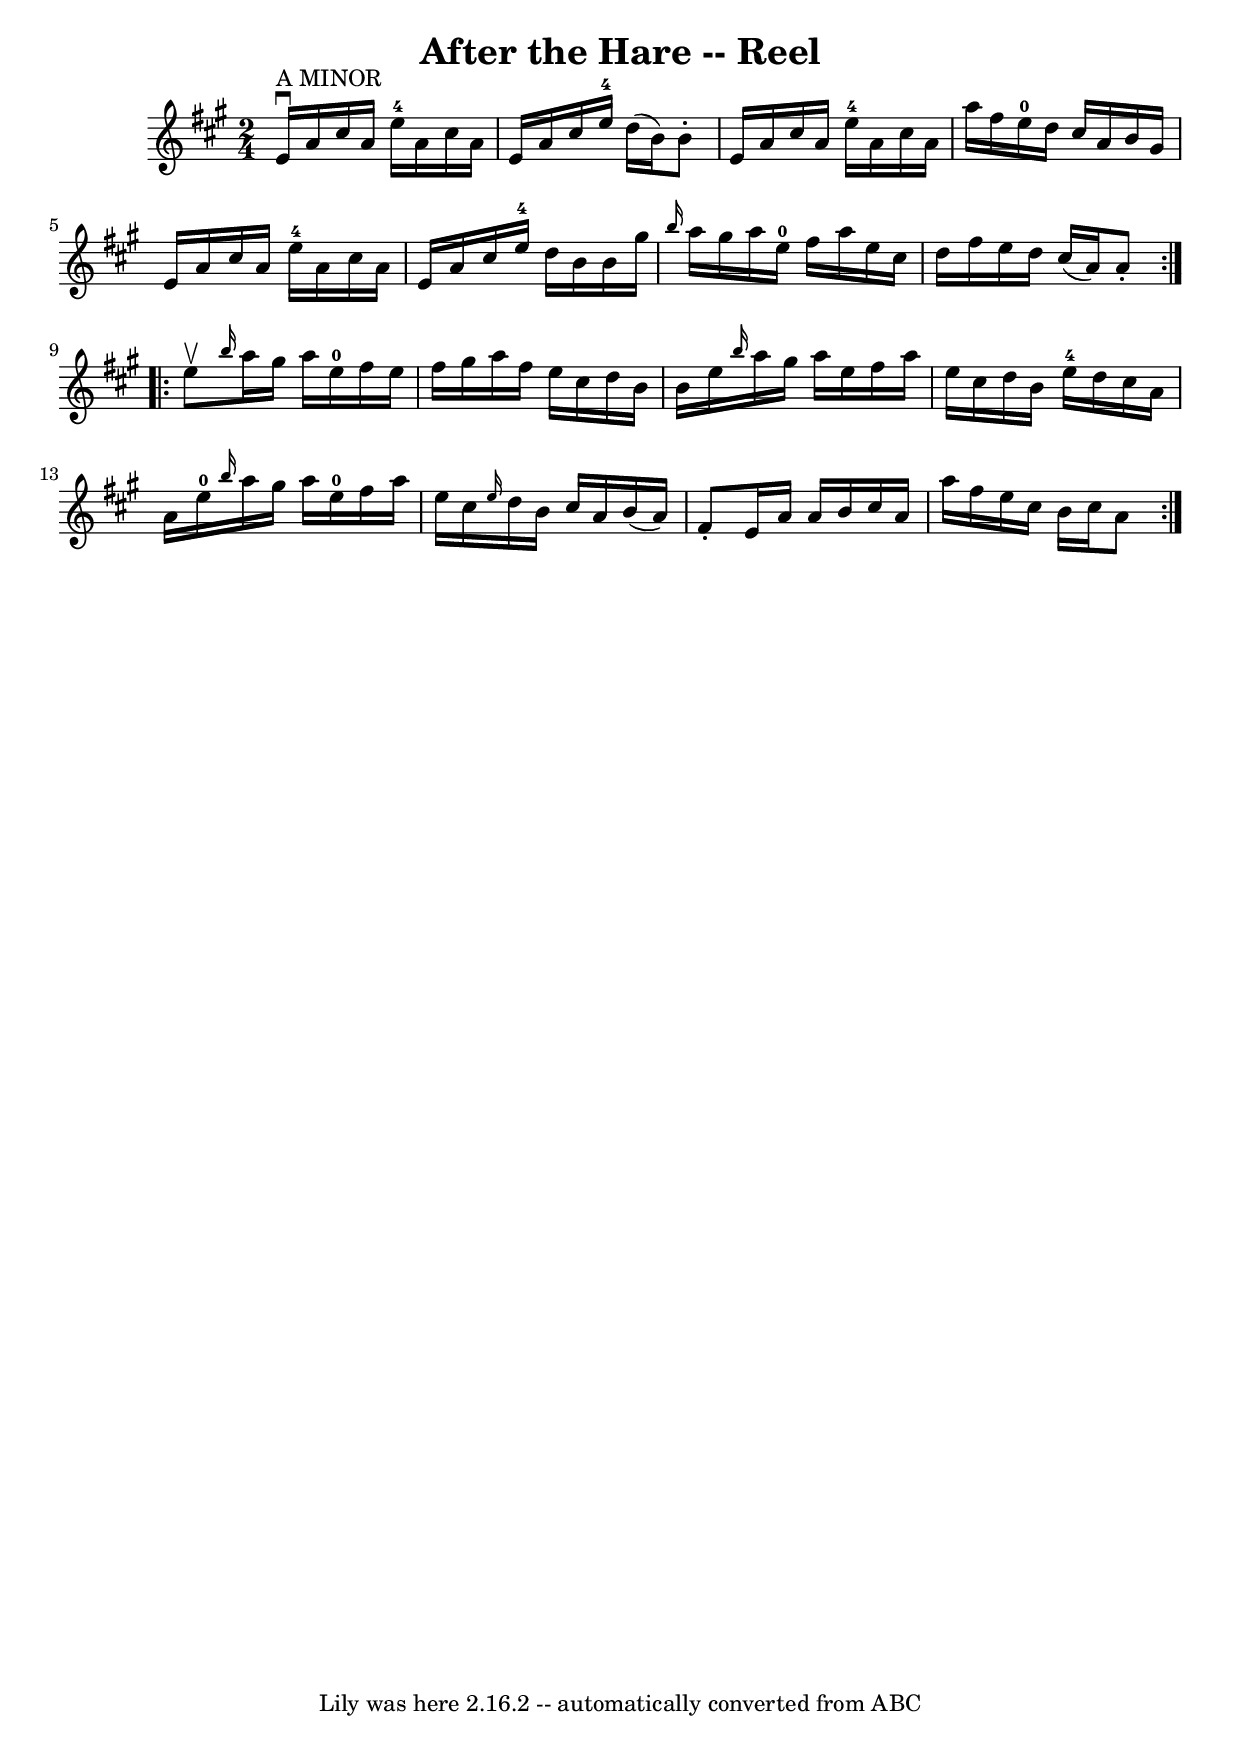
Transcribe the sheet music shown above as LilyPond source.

\version "2.16.2"
\include "Mammoth.ily"
\header {
  %% book = "Ryan's Mammoth Collection"
 crossRefNumber = "1"
 footnotes = "\\\\261"
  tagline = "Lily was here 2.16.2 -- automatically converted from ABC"
  title = "After the Hare -- Reel"

}
voicedefault =  {



  \repeat volta 2 {

    \time 2/4 
    \key a \major
 e'16^"A MINOR"^\downbow a'16 cs''16 a'16 e''16-4 a'16 cs''16 a'16     |
 e'16 a'16 cs''16 e''16-4 d''16 (b'16) b'8-.    |
 e'16 a'16 cs''16 a'16 e''16-4 a'16 cs''16 a'16     |
 a''16 fs''16 e''16-0 d''16 cs''16 a'16 b'16 gs'16      |
 e'16 a'16 cs''16 a'16 e''16-4 a'16 cs''16 a'16     |
 e'16 a'16 cs''16 e''16-4 d''16 b'16 b'16 gs''16     |
    \grace { b''16  
	   } a''16 gs''16 a''16 e''16-0 fs''16 a''16 e''16 cs''16     |
 d''16    
 fs''16 e''16 d''16 cs''16 (a'16) a'8-.   
  }     

  \repeat volta 2 { e''8^\upbow  |
    \grace { b''16  
	   } a''16 gs''16 a''16 e''16-0 fs''16 e''16 fs''16 gs''16      |
 a''16 fs''16 e''16 cs''16 d''16 b'16 b'16 e''16     |
    \grace { b''16  
	   } a''16 gs''16 a''16 e''16 fs''16 a''16 e''16 cs''16     |
 d''16 b'16 e''16-4 d''16 cs''16 a'16 a'16 e''16-0    |
    \grace {    
 b''16  
    } a''16 gs''16 a''16 e''16-0 fs''16 a''16 e''16 cs''16     |
    \grace { e''16  
	   } d''16 b'16 cs''16 a'16 b'16 (a'16) fs'8-.    |
 e'16 a'16 a'16 b'16 cs''16 a'16 a''16 fs''16     |
 e''16 cs''16 b'16    
 cs''16 a'8    
  }   

}

\score{
  <<

    \context Staff="default"
    {
      \voicedefault 
      
    }

  >>
  \layout {
    
  }
  \midi {
  }

}
